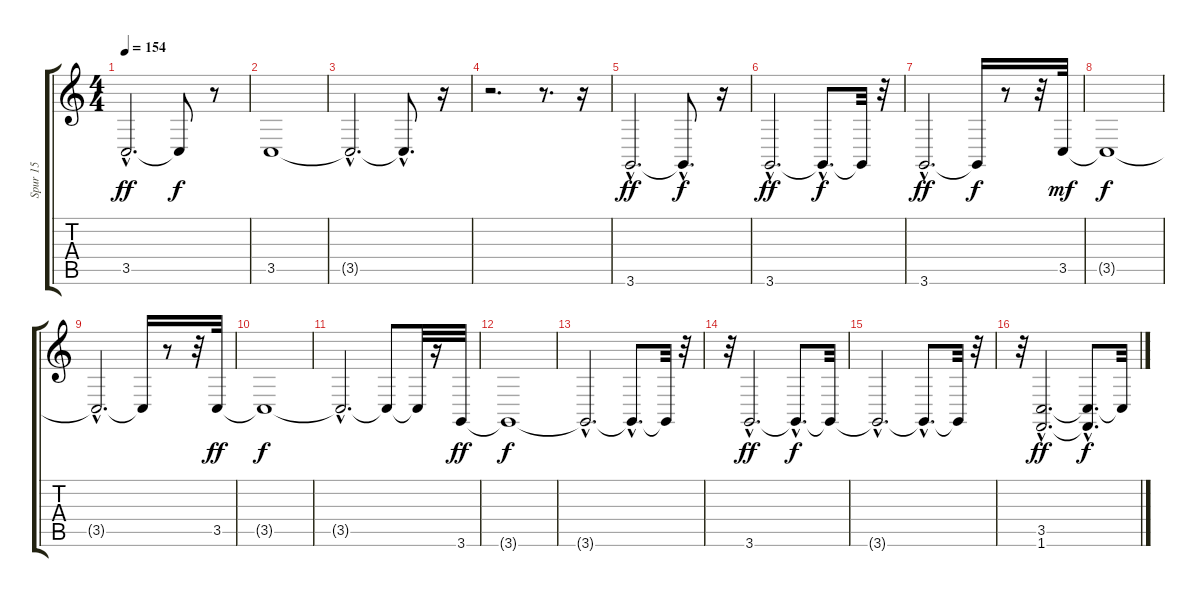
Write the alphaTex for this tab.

\track ("Spur 15" "Spur 15") {instrument acousticgrandpiano}
\staff {score tabs}
\tuning (E4 B3 G3 D3 A2 E2) {hide}
\ts (4 4)
\tempo 154
\clef g2
\ks c
3.5{hac}.2{d dy ff} 3.5{t}.8{dy f} r.8 |
3.5.1 |
3.5{hac t}.2{d} 3.5{hac t}.8{d} r.16 |
r.2{d} r.8{d} r.16 |
3.6{hac}.2{d dy ff} 3.6{hac t}.8{d dy f} r.16 |
3.6{hac}.2{d dy ff} 3.6{hac t}.8{d dy f} 3.6{t}.32 r.32 |
3.6{hac}.2{d dy ff} 3.6{t}.16{dy f} r.8 r.32 3.5.32{dy mf} |
3.5{t}.1{dy f} |
3.5{hac t}.2{d} 3.5{t}.16 r.8 r.32 3.5.32{dy ff} |
3.5{t}.1{dy f} |
3.5{hac t}.2{d} 3.5{t}.8 3.5{t}.32 r.16 3.6.32{dy ff} |
3.6{t}.1{dy f} |
3.6{hac t}.2{d} 3.6{hac t}.8{d} 3.6{t}.32 r.32 |
r.32 3.6{hac}.2{d dy ff} 3.6{hac t}.8{d dy f} 3.6{t}.32 |
3.6{hac t}.2{d} 3.6{hac t}.8{d} 3.6{t}.32 r.32 |
r.32 (3.5{hac} 1.6{hac}).2{d dy ff} (3.5{hac t} 1.6{hac t}).8{d dy f} 3.5{t}.32
